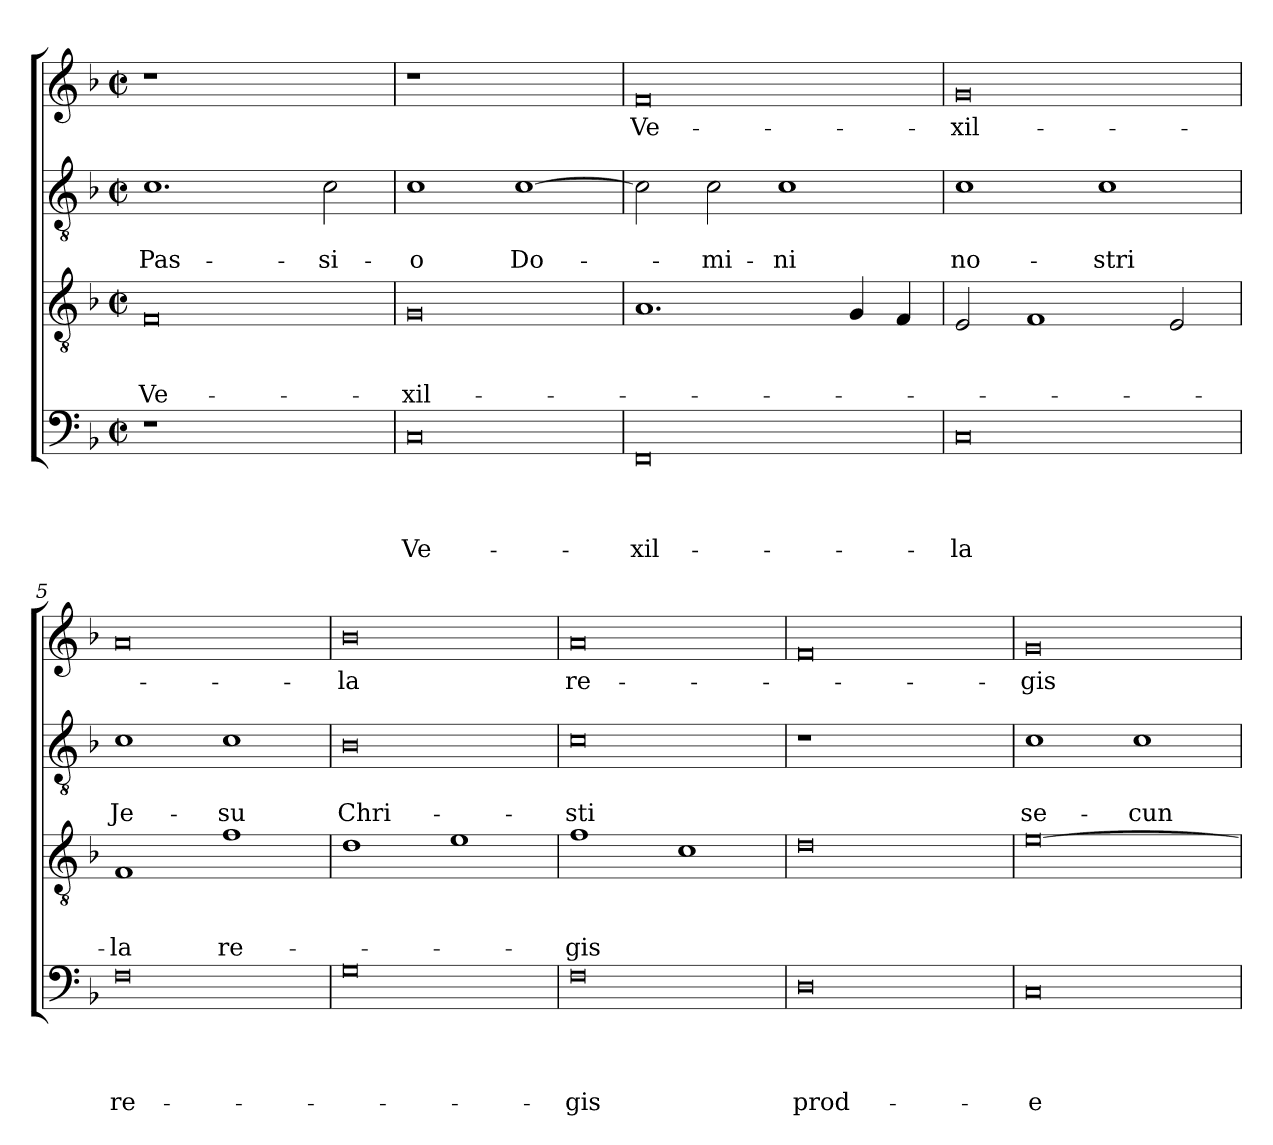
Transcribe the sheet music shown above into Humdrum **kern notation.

**kern	**text	**text	**text	**text	**kern	**text	**text	**text	**kern	**text	**text	**kern	**text
*part4	*part4	*part4	*part4	*part4	*part3	*part3	*part3	*part3	*part2	*part2	*part2	*part1	*part1
*staff4	*staff4	*staff4	*staff4	*staff4	*staff3	*staff3	*staff3	*staff3	*staff2	*staff2	*staff2	*staff1	*staff1
*clefF4	*	*	*	*	*clefGv2	*	*	*	*clefGv2	*	*	*clefG2	*
*k[b-]	*	*	*	*	*k[b-]	*	*	*	*k[b-]	*	*	*k[b-]	*
*F:	*	*	*	*	*F:	*	*	*	*F:	*	*	*F:	*
*M2/2	*	*	*	*	*M2/2	*	*	*	*M2/2	*	*	*M2/2	*
*met(c|)	*	*	*	*	*met(c|)	*	*	*	*met(c|)	*	*	*met(c|)	*
=1	=1	=1	=1	=1	=1	=1	=1	=1	=1	=1	=1	=1	=1
!	!	!	!	!	!	!	!	!LO:LY:b	!	!	!LO:LY:b	!	!
1r	.	.	.	.	0F	.	.	Ve-	1.c	.	Pas-	1r	.
1ryy	.	.	.	.	.	.	.	.	.	.	.	1ryy	.
!	!	!	!	!	!	!	!	!	!	!	!LO:LY:b	!	!
.	.	.	.	.	.	.	.	.	2c\	.	-si-	.	.
=2	=2	=2	=2	=2	=2	=2	=2	=2	=2	=2	=2	=2	=2
!	!	!	!	!LO:LY:b	!	!	!	!LO:LY:b	!	!	!LO:LY:b	!	!
0C	.	.	.	Ve-	0G	.	.	-xil-	1c	.	-o	1r	.
!	!	!	!	!	!	!	!	!	!	!	!LO:LY:b	!	!
.	.	.	.	.	.	.	.	.	[1c	.	Do-	1ryy	.
=3	=3	=3	=3	=3	=3	=3	=3	=3	=3	=3	=3	=3	=3
!	!	!	!	!LO:LY:b	!	!	!	!	!	!	!	!	!LO:LY:b
0FF	.	.	.	-xil-	1.A	.	.	.	2c\]	.	.	0f	Ve-
!	!	!	!	!	!	!	!	!	!	!	!LO:LY:b	!	!
.	.	.	.	.	.	.	.	.	2c\	.	-mi-	.	.
!	!	!	!	!	!	!	!	!	!	!	!LO:LY:b	!	!
.	.	.	.	.	.	.	.	.	1c	.	-ni	.	.
.	.	.	.	.	4G/	.	.	.	.	.	.	.	.
.	.	.	.	.	4F/	.	.	.	.	.	.	.	.
=4	=4	=4	=4	=4	=4	=4	=4	=4	=4	=4	=4	=4	=4
!	!	!	!	!LO:LY:b	!	!	!	!	!	!	!LO:LY:b	!	!LO:LY:b
0C	.	.	.	-la	2E/	.	.	.	1c	.	no-	0g	-xil-
.	.	.	.	.	1F	.	.	.	.	.	.	.	.
!	!	!	!	!	!	!	!	!	!	!	!LO:LY:b	!	!
.	.	.	.	.	.	.	.	.	1c	.	-stri	.	.
.	.	.	.	.	2E/	.	.	.	.	.	.	.	.
=5	=5	=5	=5	=5	=5	=5	=5	=5	=5	=5	=5	=5	=5
!	!	!	!	!LO:LY:b	!	!	!	!LO:LY:b	!	!	!LO:LY:b	!	!
0F	.	.	.	re-	1F	.	.	-la	1c	.	Je-	0a	.
!	!	!	!	!	!	!	!	!LO:LY:b	!	!	!LO:LY:b	!	!
.	.	.	.	.	1f	.	.	re-	1c	.	-su	.	.
=6	=6	=6	=6	=6	=6	=6	=6	=6	=6	=6	=6	=6	=6
!	!	!	!	!	!	!	!	!	!	!	!LO:LY:b	!	!LO:LY:b
0G	.	.	.	.	1d	.	.	.	0B-	.	Chri-	0b-	-la
.	.	.	.	.	1e	.	.	.	.	.	.	.	.
=7	=7	=7	=7	=7	=7	=7	=7	=7	=7	=7	=7	=7	=7
!	!	!	!	!LO:LY:b	!	!	!	!LO:LY:b	!	!	!LO:LY:b	!	!LO:LY:b
0F	.	.	.	-gis	1f	.	.	-gis	0c	.	-sti	0a	re-
.	.	.	.	.	1c	.	.	.	.	.	.	.	.
!!LO:LB:g=z
=8	=8	=8	=8	=8	=8	=8	=8	=8	=8	=8	=8	=8	=8
!	!	!	!	!LO:LY:b	!	!	!	!	!	!	!	!	!
0D	.	.	.	prod-	0d	.	.	.	1r	.	.	0f	.
.	.	.	.	.	.	.	.	.	1ryy	.	.	.	.
=9	=9	=9	=9	=9	=9	=9	=9	=9	=9	=9	=9	=9	=9
!	!	!	!	!LO:LY:b	!	!	!	!	!	!	!LO:LY:b	!	!LO:LY:b
0C	.	.	.	-e-	[0e	.	.	.	1c	.	se-	0g	-gis
!	!	!	!	!	!	!	!	!	!	!	!LO:LY:b	!	!
.	.	.	.	.	.	.	.	.	1c	.	-cun-	.	.
=	=	=	=	=	=	=	=	=	=	=	=	=	=
*-	*-	*-	*-	*-	*-	*-	*-	*-	*-	*-	*-	*-	*-
